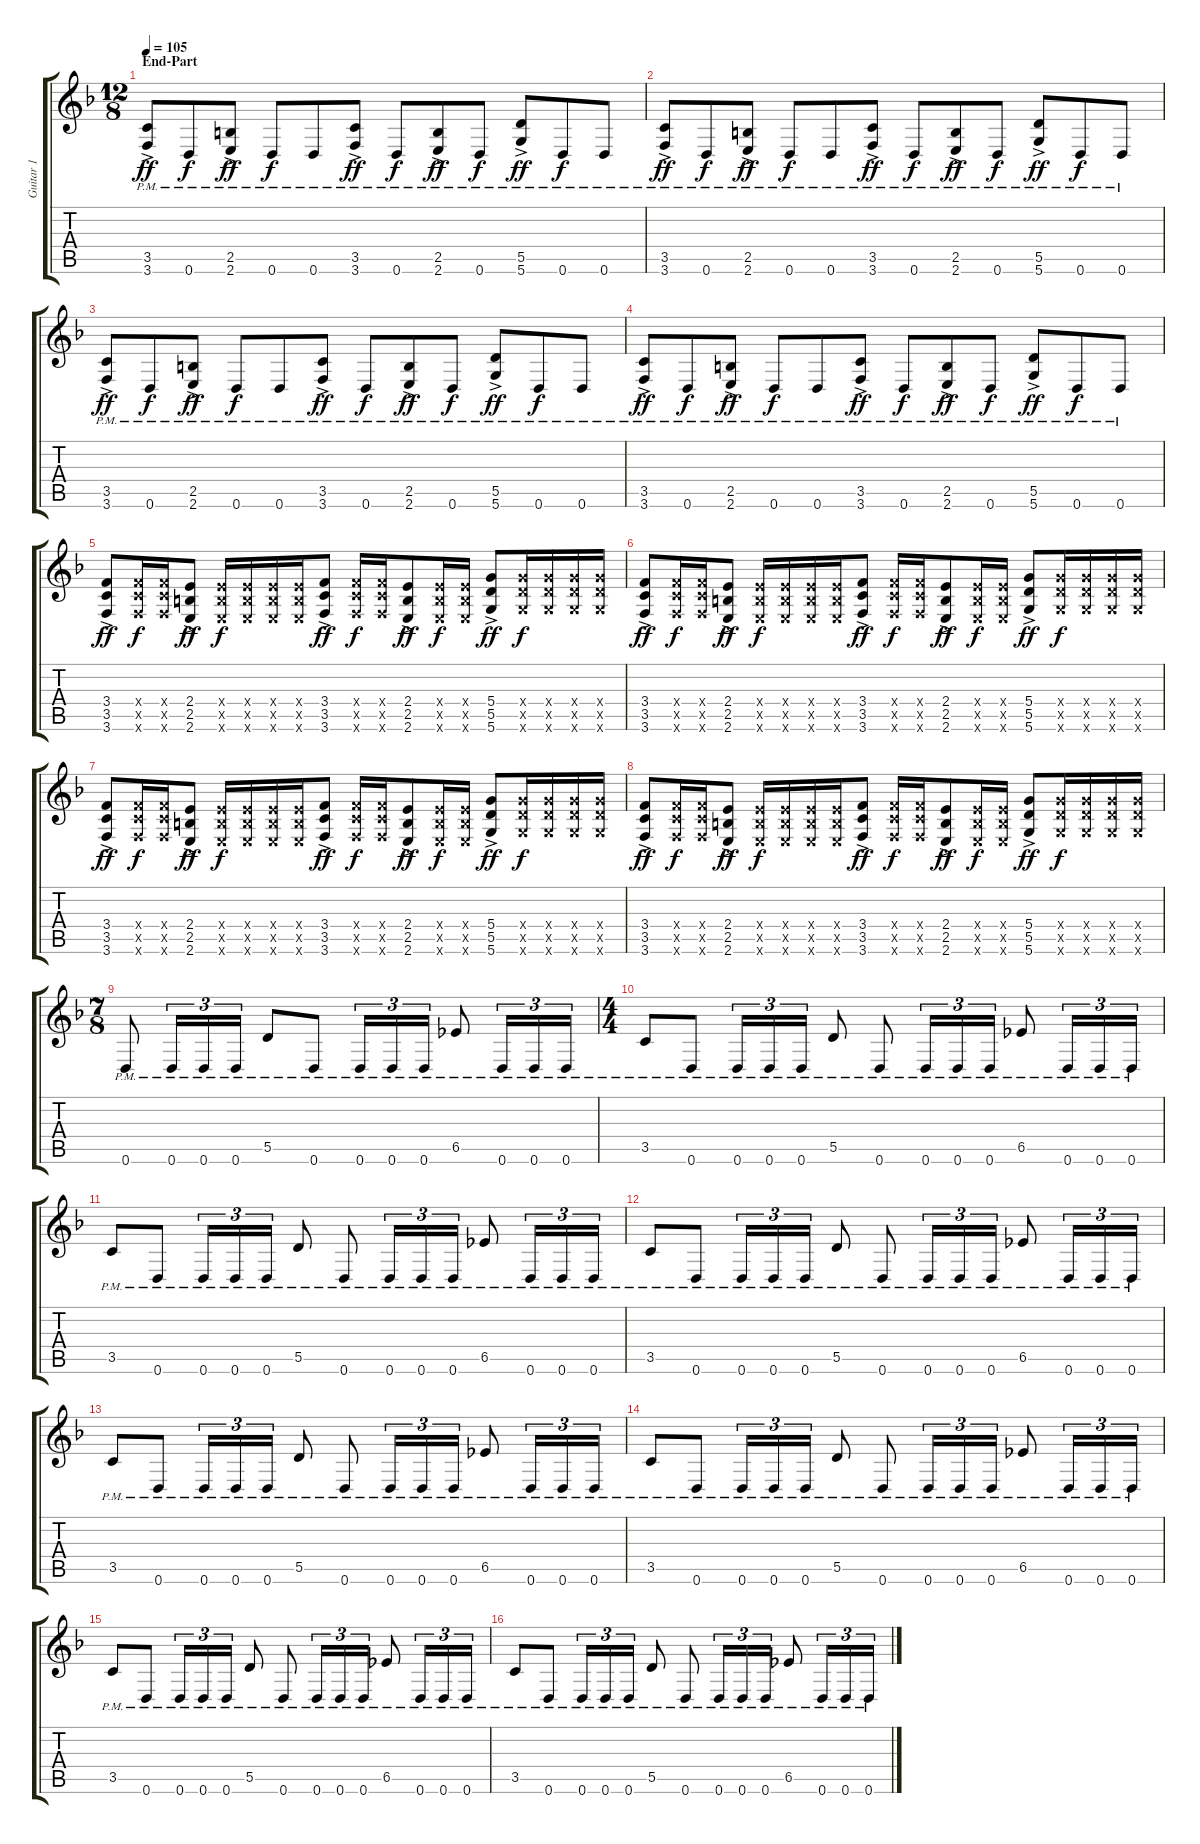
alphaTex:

\track ("Guitar 1" "Guitar 1") {instrument electricguitarjazz}
\staff {score tabs}
\tuning (E4 B3 G3 D3 A2 D2) {hide}
\ts (12 8)
\section ("" "End-Part")
\tempo 105
\clef g2
\ks dminor
(3.5{pm} 3.6{ac pm}).8{dy ff volume 8} 0.6{pm}.8{dy f} (2.5{pm} 2.6{ac pm}).8{dy ff} 0.6{pm}.8{dy f} 0.6{pm}.8 (3.5{pm} 3.6{ac pm}).8{dy ff} 0.6{pm}.8{dy f} (2.5{pm} 2.6{ac pm}).8{dy ff} 0.6{pm}.8{dy f} (5.5{pm} 5.6{ac pm}).8{dy ff} 0.6{pm}.8{dy f} 0.6{pm}.8 |
(3.5{pm} 3.6{ac pm}).8{dy ff} 0.6{pm}.8{dy f} (2.5{pm} 2.6{ac pm}).8{dy ff} 0.6{pm}.8{dy f} 0.6{pm}.8 (3.5{pm} 3.6{ac pm}).8{dy ff} 0.6{pm}.8{dy f} (2.5{pm} 2.6{ac pm}).8{dy ff} 0.6{pm}.8{dy f} (5.5{pm} 5.6{ac pm}).8{dy ff} 0.6{pm}.8{dy f} 0.6{pm}.8 |
(3.5{pm} 3.6{ac pm}).8{dy ff volume 12} 0.6{pm}.8{dy f} (2.5{pm} 2.6{ac pm}).8{dy ff} 0.6{pm}.8{dy f} 0.6{pm}.8 (3.5{pm} 3.6{ac pm}).8{dy ff} 0.6{pm}.8{dy f} (2.5{pm} 2.6{ac pm}).8{dy ff} 0.6{pm}.8{dy f} (5.5{pm} 5.6{ac pm}).8{dy ff} 0.6{pm}.8{dy f} 0.6{pm}.8 |
(3.5{pm} 3.6{ac pm}).8{dy ff} 0.6{pm}.8{dy f} (2.5{pm} 2.6{ac pm}).8{dy ff} 0.6{pm}.8{dy f} 0.6{pm}.8 (3.5{pm} 3.6{ac pm}).8{dy ff} 0.6{pm}.8{dy f} (2.5{pm} 2.6{ac pm}).8{dy ff} 0.6{pm}.8{dy f} (5.5{pm} 5.6{ac pm}).8{dy ff} 0.6{pm}.8{dy f} 0.6{pm}.8 |
(3.4 3.5 3.6{ac}).8{dy ff} (3.4{x} 3.5{x} 3.6{x}).16{dy f} (3.4{x} 3.5{x} 3.6{x}).16 (2.4 2.5 2.6{ac}).8{dy ff} (2.4{x} 2.5{x} 2.6{x}).16{dy f} (2.4{x} 2.5{x} 2.6{x}).16 (2.4{x} 2.5{x} 2.6{x}).16 (2.4{x} 2.5{x} 2.6{x}).16 (3.4 3.5 3.6{ac}).8{dy ff} (3.4{x} 3.5{x} 3.6{x}).16{dy f} (3.4{x} 3.5{x} 3.6{x}).16 (2.4 2.5 2.6{ac}).8{dy ff} (2.4{x} 2.5{x} 2.6{x}).16{dy f} (2.4{x} 2.5{x} 2.6{x}).16 (5.4 5.5 5.6{ac}).8{dy ff} (5.4{x} 5.5{x} 5.6{x}).16{dy f} (5.4{x} 5.5{x} 5.6{x}).16 (5.4{x} 5.5{x} 5.6{x}).16 (5.4{x} 5.5{x} 5.6{x}).16 |
(3.4 3.5 3.6{ac}).8{dy ff} (3.4{x} 3.5{x} 3.6{x}).16{dy f} (3.4{x} 3.5{x} 3.6{x}).16 (2.4 2.5 2.6{ac}).8{dy ff} (2.4{x} 2.5{x} 2.6{x}).16{dy f} (2.4{x} 2.5{x} 2.6{x}).16 (2.4{x} 2.5{x} 2.6{x}).16 (2.4{x} 2.5{x} 2.6{x}).16 (3.4 3.5 3.6{ac}).8{dy ff} (3.4{x} 3.5{x} 3.6{x}).16{dy f} (3.4{x} 3.5{x} 3.6{x}).16 (2.4 2.5 2.6{ac}).8{dy ff} (2.4{x} 2.5{x} 2.6{x}).16{dy f} (2.4{x} 2.5{x} 2.6{x}).16 (5.4 5.5 5.6{ac}).8{dy ff} (5.4{x} 5.5{x} 5.6{x}).16{dy f} (5.4{x} 5.5{x} 5.6{x}).16 (5.4{x} 5.5{x} 5.6{x}).16 (5.4{x} 5.5{x} 5.6{x}).16 |
(3.4 3.5 3.6{ac}).8{dy ff volume 16} (3.4{x} 3.5{x} 3.6{x}).16{dy f} (3.4{x} 3.5{x} 3.6{x}).16 (2.4 2.5 2.6{ac}).8{dy ff} (2.4{x} 2.5{x} 2.6{x}).16{dy f} (2.4{x} 2.5{x} 2.6{x}).16 (2.4{x} 2.5{x} 2.6{x}).16 (2.4{x} 2.5{x} 2.6{x}).16 (3.4 3.5 3.6{ac}).8{dy ff} (3.4{x} 3.5{x} 3.6{x}).16{dy f} (3.4{x} 3.5{x} 3.6{x}).16 (2.4 2.5 2.6{ac}).8{dy ff} (2.4{x} 2.5{x} 2.6{x}).16{dy f} (2.4{x} 2.5{x} 2.6{x}).16 (5.4 5.5 5.6{ac}).8{dy ff} (5.4{x} 5.5{x} 5.6{x}).16{dy f} (5.4{x} 5.5{x} 5.6{x}).16 (5.4{x} 5.5{x} 5.6{x}).16 (5.4{x} 5.5{x} 5.6{x}).16 |
(3.4 3.5 3.6{ac}).8{dy ff} (3.4{x} 3.5{x} 3.6{x}).16{dy f} (3.4{x} 3.5{x} 3.6{x}).16 (2.4 2.5 2.6{ac}).8{dy ff} (2.4{x} 2.5{x} 2.6{x}).16{dy f} (2.4{x} 2.5{x} 2.6{x}).16 (2.4{x} 2.5{x} 2.6{x}).16 (2.4{x} 2.5{x} 2.6{x}).16 (3.4 3.5 3.6{ac}).8{dy ff} (3.4{x} 3.5{x} 3.6{x}).16{dy f} (3.4{x} 3.5{x} 3.6{x}).16 (2.4 2.5 2.6{ac}).8{dy ff} (2.4{x} 2.5{x} 2.6{x}).16{dy f} (2.4{x} 2.5{x} 2.6{x}).16 (5.4 5.5 5.6{ac}).8{dy ff} (5.4{x} 5.5{x} 5.6{x}).16{dy f} (5.4{x} 5.5{x} 5.6{x}).16 (5.4{x} 5.5{x} 5.6{x}).16 (5.4{x} 5.5{x} 5.6{x}).16 |
\ts (7 8)
0.6{pm}.8 0.6{pm}.16{tu (3 2)} 0.6{pm}.16{tu (3 2)} 0.6{pm}.16{tu (3 2)} 5.5{pm}.8 0.6{pm}.8 0.6{pm}.16{tu (3 2)} 0.6{pm}.16{tu (3 2)} 0.6{pm}.16{tu (3 2)} 6.5{pm}.8 0.6{pm}.16{tu (3 2)} 0.6{pm}.16{tu (3 2)} 0.6{pm}.16{tu (3 2)} |
\ts (4 4)
3.5{pm}.8 0.6{pm}.8 0.6{pm}.16{tu (3 2)} 0.6{pm}.16{tu (3 2)} 0.6{pm}.16{tu (3 2)} 5.5{pm}.8 0.6{pm}.8 0.6{pm}.16{tu (3 2)} 0.6{pm}.16{tu (3 2)} 0.6{pm}.16{tu (3 2)} 6.5{pm}.8 0.6{pm}.16{tu (3 2)} 0.6{pm}.16{tu (3 2)} 0.6{pm}.16{tu (3 2)} |
3.5{pm}.8 0.6{pm}.8 0.6{pm}.16{tu (3 2)} 0.6{pm}.16{tu (3 2)} 0.6{pm}.16{tu (3 2)} 5.5{pm}.8 0.6{pm}.8 0.6{pm}.16{tu (3 2)} 0.6{pm}.16{tu (3 2)} 0.6{pm}.16{tu (3 2)} 6.5{pm}.8 0.6{pm}.16{tu (3 2)} 0.6{pm}.16{tu (3 2)} 0.6{pm}.16{tu (3 2)} |
3.5{pm}.8 0.6{pm}.8 0.6{pm}.16{tu (3 2)} 0.6{pm}.16{tu (3 2)} 0.6{pm}.16{tu (3 2)} 5.5{pm}.8 0.6{pm}.8 0.6{pm}.16{tu (3 2)} 0.6{pm}.16{tu (3 2)} 0.6{pm}.16{tu (3 2)} 6.5{pm}.8 0.6{pm}.16{tu (3 2)} 0.6{pm}.16{tu (3 2)} 0.6{pm}.16{tu (3 2)} |
3.5{pm}.8 0.6{pm}.8 0.6{pm}.16{tu (3 2)} 0.6{pm}.16{tu (3 2)} 0.6{pm}.16{tu (3 2)} 5.5{pm}.8 0.6{pm}.8 0.6{pm}.16{tu (3 2)} 0.6{pm}.16{tu (3 2)} 0.6{pm}.16{tu (3 2)} 6.5{pm}.8 0.6{pm}.16{tu (3 2)} 0.6{pm}.16{tu (3 2)} 0.6{pm}.16{tu (3 2)} |
3.5{pm}.8 0.6{pm}.8 0.6{pm}.16{tu (3 2)} 0.6{pm}.16{tu (3 2)} 0.6{pm}.16{tu (3 2)} 5.5{pm}.8 0.6{pm}.8 0.6{pm}.16{tu (3 2)} 0.6{pm}.16{tu (3 2)} 0.6{pm}.16{tu (3 2)} 6.5{pm}.8 0.6{pm}.16{tu (3 2)} 0.6{pm}.16{tu (3 2)} 0.6{pm}.16{tu (3 2)} |
3.5{pm}.8 0.6{pm}.8 0.6{pm}.16{tu (3 2)} 0.6{pm}.16{tu (3 2)} 0.6{pm}.16{tu (3 2)} 5.5{pm}.8 0.6{pm}.8 0.6{pm}.16{tu (3 2)} 0.6{pm}.16{tu (3 2)} 0.6{pm}.16{tu (3 2)} 6.5{pm}.8 0.6{pm}.16{tu (3 2)} 0.6{pm}.16{tu (3 2)} 0.6{pm}.16{tu (3 2)} |
3.5{pm}.8 0.6{pm}.8 0.6{pm}.16{tu (3 2)} 0.6{pm}.16{tu (3 2)} 0.6{pm}.16{tu (3 2)} 5.5{pm}.8 0.6{pm}.8 0.6{pm}.16{tu (3 2)} 0.6{pm}.16{tu (3 2)} 0.6{pm}.16{tu (3 2)} 6.5{pm}.8 0.6{pm}.16{tu (3 2)} 0.6{pm}.16{tu (3 2)} 0.6{pm}.16{tu (3 2)}
